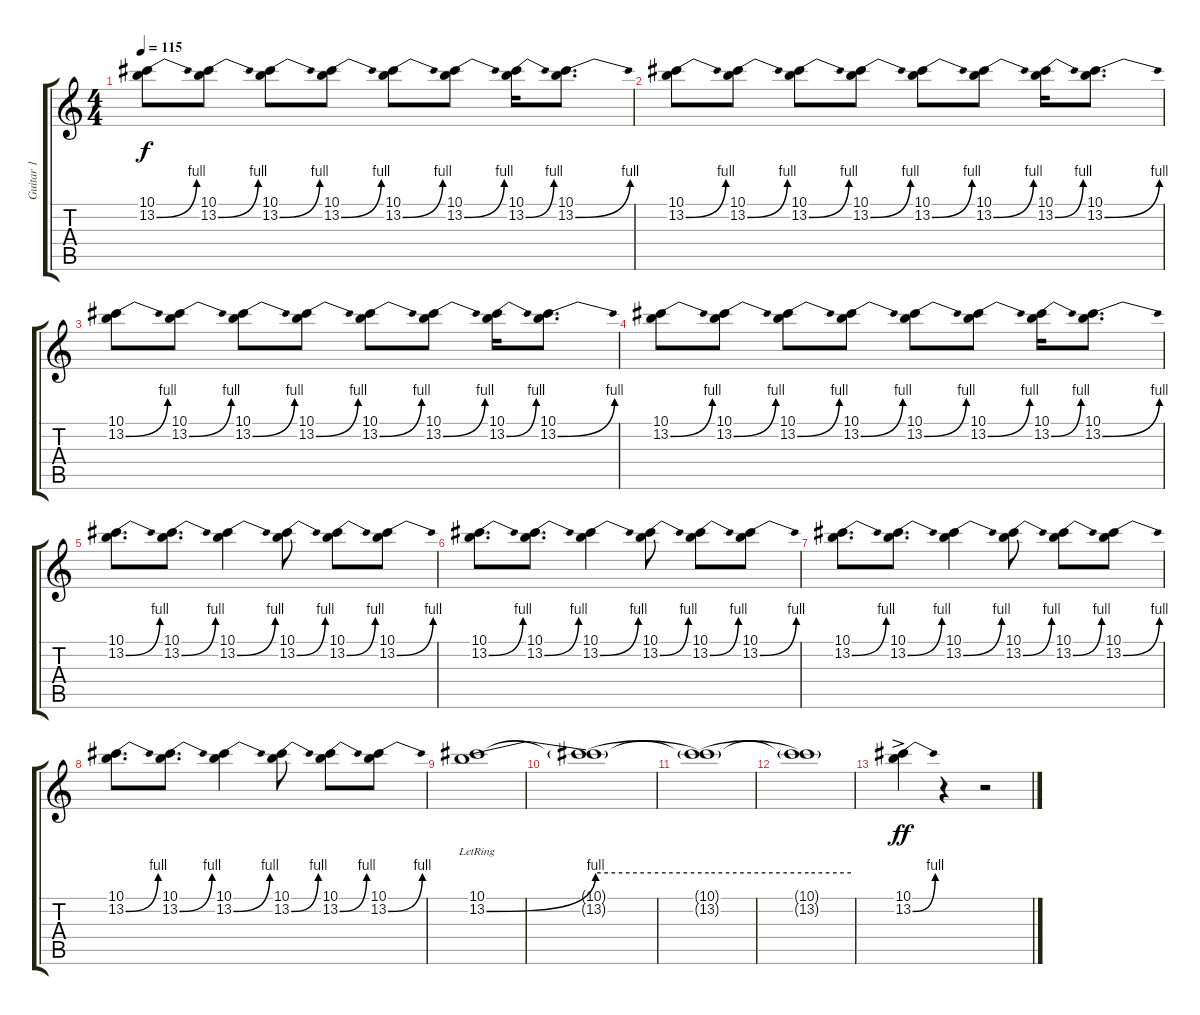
\track ("Guitar 1" "Guitar 1") {instrument overdrivenguitar}
\staff {score tabs}
\tuning (Eb4 Bb3 Gb3 Db3 Ab2 Db2) {hide}
\ts (4 4)
\tempo 115
\clef g2
\ks c
(10.1 13.2{be (bend 0 0 60 4)}).8{dy f} (10.1 13.2{be (bend 0 0 60 4)}).8 (10.1 13.2{be (bend 0 0 60 4)}).8 (10.1 13.2{be (bend 0 0 60 4)}).8 (10.1 13.2{be (bend 0 0 60 4)}).8 (10.1 13.2{be (bend 0 0 60 4)}).8 (10.1 13.2{be (bend 0 0 60 4)}).16 (10.1 13.2{be (bend 0 0 60 4)}).8{d} |
(10.1 13.2{be (bend 0 0 60 4)}).8 (10.1 13.2{be (bend 0 0 60 4)}).8 (10.1 13.2{be (bend 0 0 60 4)}).8 (10.1 13.2{be (bend 0 0 60 4)}).8 (10.1 13.2{be (bend 0 0 60 4)}).8 (10.1 13.2{be (bend 0 0 60 4)}).8 (10.1 13.2{be (bend 0 0 60 4)}).16 (10.1 13.2{be (bend 0 0 60 4)}).8{d} |
(10.1 13.2{be (bend 0 0 60 4)}).8 (10.1 13.2{be (bend 0 0 60 4)}).8 (10.1 13.2{be (bend 0 0 60 4)}).8 (10.1 13.2{be (bend 0 0 60 4)}).8 (10.1 13.2{be (bend 0 0 60 4)}).8 (10.1 13.2{be (bend 0 0 60 4)}).8 (10.1 13.2{be (bend 0 0 60 4)}).16 (10.1 13.2{be (bend 0 0 60 4)}).8{d} |
(10.1 13.2{be (bend 0 0 60 4)}).8 (10.1 13.2{be (bend 0 0 60 4)}).8 (10.1 13.2{be (bend 0 0 60 4)}).8 (10.1 13.2{be (bend 0 0 60 4)}).8 (10.1 13.2{be (bend 0 0 60 4)}).8 (10.1 13.2{be (bend 0 0 60 4)}).8 (10.1 13.2{be (bend 0 0 60 4)}).16 (10.1 13.2{be (bend 0 0 60 4)}).8{d} |
(10.1 13.2{be (bend 0 0 60 4)}).8{d} (10.1 13.2{be (bend 0 0 60 4)}).8{d} (10.1 13.2{be (bend 0 0 60 4)}).4 (10.1 13.2{be (bend 0 0 60 4)}).8 (10.1 13.2{be (bend 0 0 60 4)}).8 (10.1 13.2{be (bend 0 0 60 4)}).8 |
(10.1 13.2{be (bend 0 0 60 4)}).8{d} (10.1 13.2{be (bend 0 0 60 4)}).8{d} (10.1 13.2{be (bend 0 0 60 4)}).4 (10.1 13.2{be (bend 0 0 60 4)}).8 (10.1 13.2{be (bend 0 0 60 4)}).8 (10.1 13.2{be (bend 0 0 60 4)}).8 |
(10.1 13.2{be (bend 0 0 60 4)}).8{d} (10.1 13.2{be (bend 0 0 60 4)}).8{d} (10.1 13.2{be (bend 0 0 60 4)}).4 (10.1 13.2{be (bend 0 0 60 4)}).8 (10.1 13.2{be (bend 0 0 60 4)}).8 (10.1 13.2{be (bend 0 0 60 4)}).8 |
(10.1 13.2{be (bend 0 0 60 4)}).8{d} (10.1 13.2{be (bend 0 0 60 4)}).8{d} (10.1 13.2{be (bend 0 0 60 4)}).4 (10.1 13.2{be (bend 0 0 60 4)}).8 (10.1 13.2{be (bend 0 0 60 4)}).8 (10.1 13.2{be (bend 0 0 60 4)}).8 |
(10.1{lr} 13.2{be (bend 0 0 60 4) lr}).1 |
(10.1{t} 13.2{be (hold 0 4 60 4) t}).1 |
(10.1{t} 13.2{be (hold 0 4 60 4) t}).1 |
(10.1{t} 13.2{be (hold 0 4 60 4) t}).1 |
(10.1{ac} 13.2{be (bend 0 0 60 4) ac}).4{dy ff} r.4 r.2
